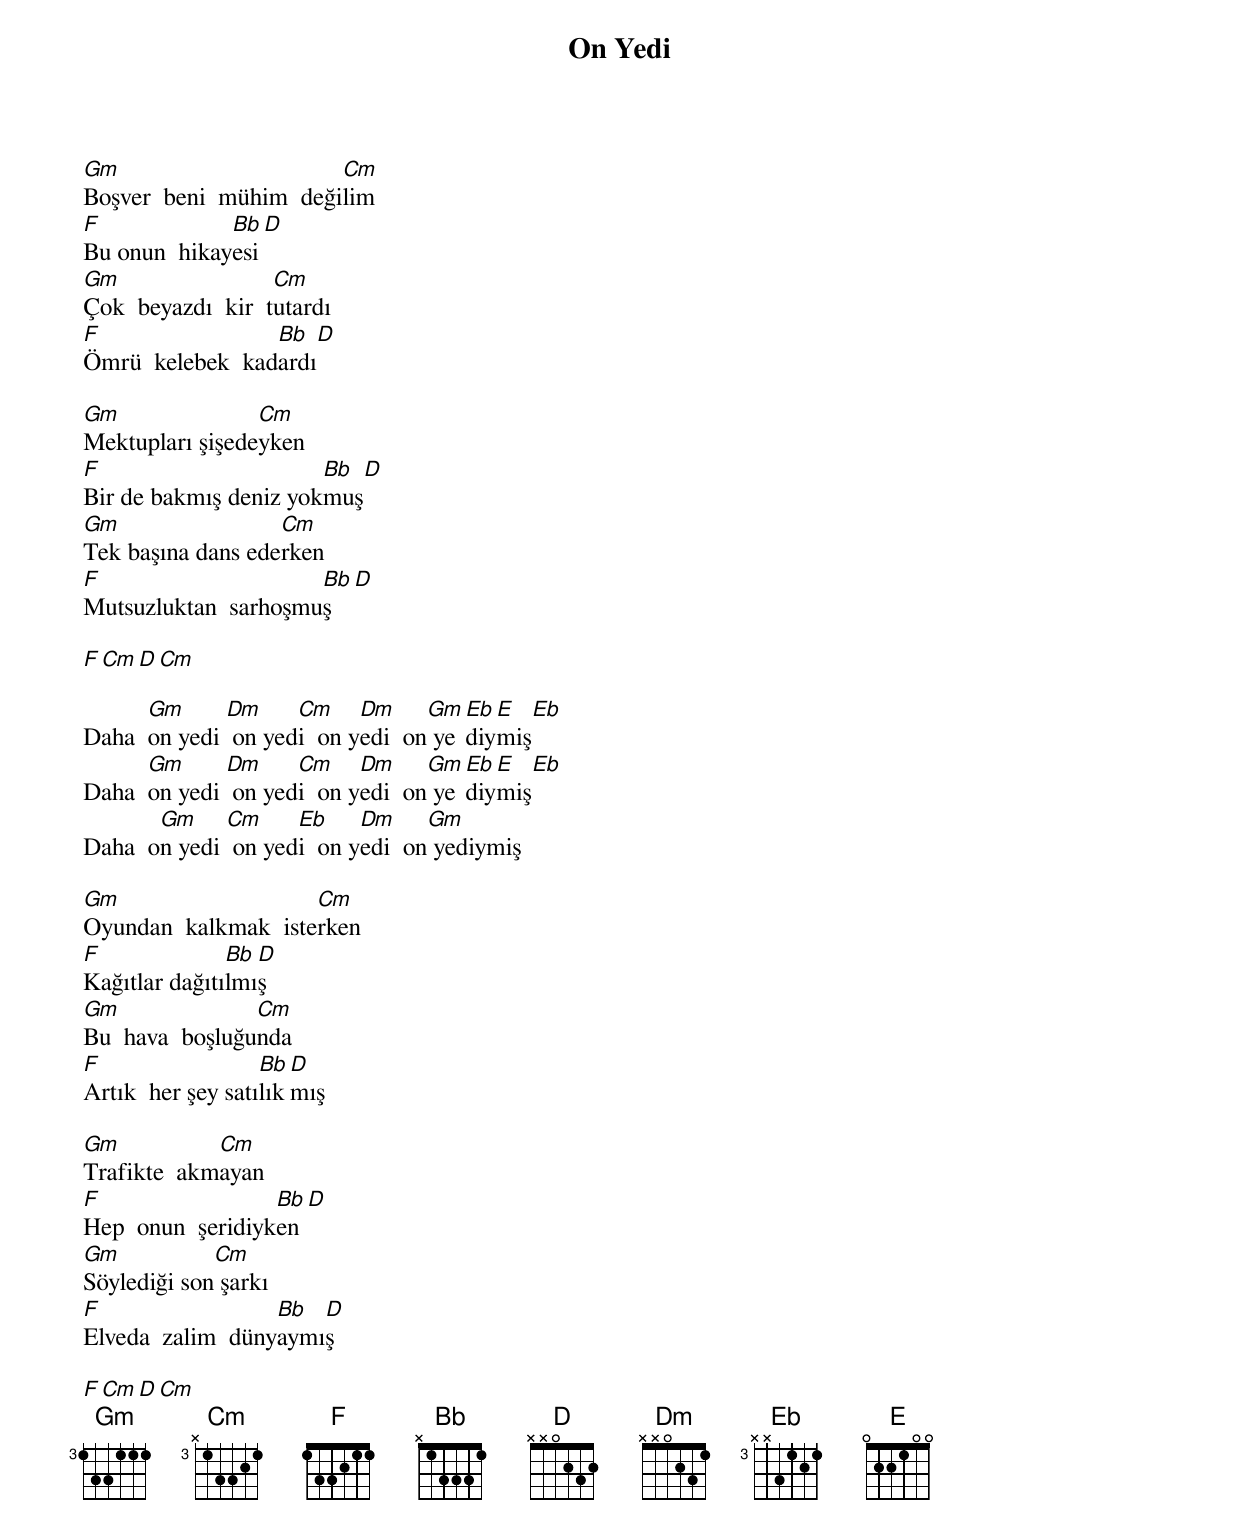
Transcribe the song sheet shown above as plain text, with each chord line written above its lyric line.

{title: On Yedi}
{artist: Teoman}

Gm                       Cm
Boşver  beni  mühim  değilim
F             Bb  D
Bu onun  hikayesi
Gm                  Cm
Çok  beyazdı  kir  tutardı
F                 Bb  D
Ömrü  kelebek  kadardı

Gm               Cm
Mektupları şişedeyken
F                      Bb   D
Bir de bakmış deniz yokmuş
Gm                 Cm
Tek başına dans ederken
F                     Bb  D
Mutsuzluktan  sarhoşmuş

F  Cm  D  Cm

      Gm      Dm     Cm     Dm     Gm Eb E  Eb
Daha  on yedi  on yedi  on yedi  on yediymiş
      Gm      Dm     Cm     Dm     Gm Eb E  Eb
Daha  on yedi  on yedi  on yedi  on yediymiş
       Gm     Cm     Eb     Dm     Gm
Daha  on yedi  on yedi  on yedi  on yediymiş

Gm                    Cm
Oyundan  kalkmak  isterken
F              Bb D
Kağıtlar dağıtılmış
Gm               Cm
Bu  hava  boşluğunda
F                  Bb D
Artık  her şey satılıkmış

Gm           Cm
Trafikte  akmayan
F                  Bb D
Hep  onun  şeridiyken
Gm           Cm
Söylediği son şarkı
F                  Bb  D
Elveda  zalim  dünyaymış

F Cm D Cm
